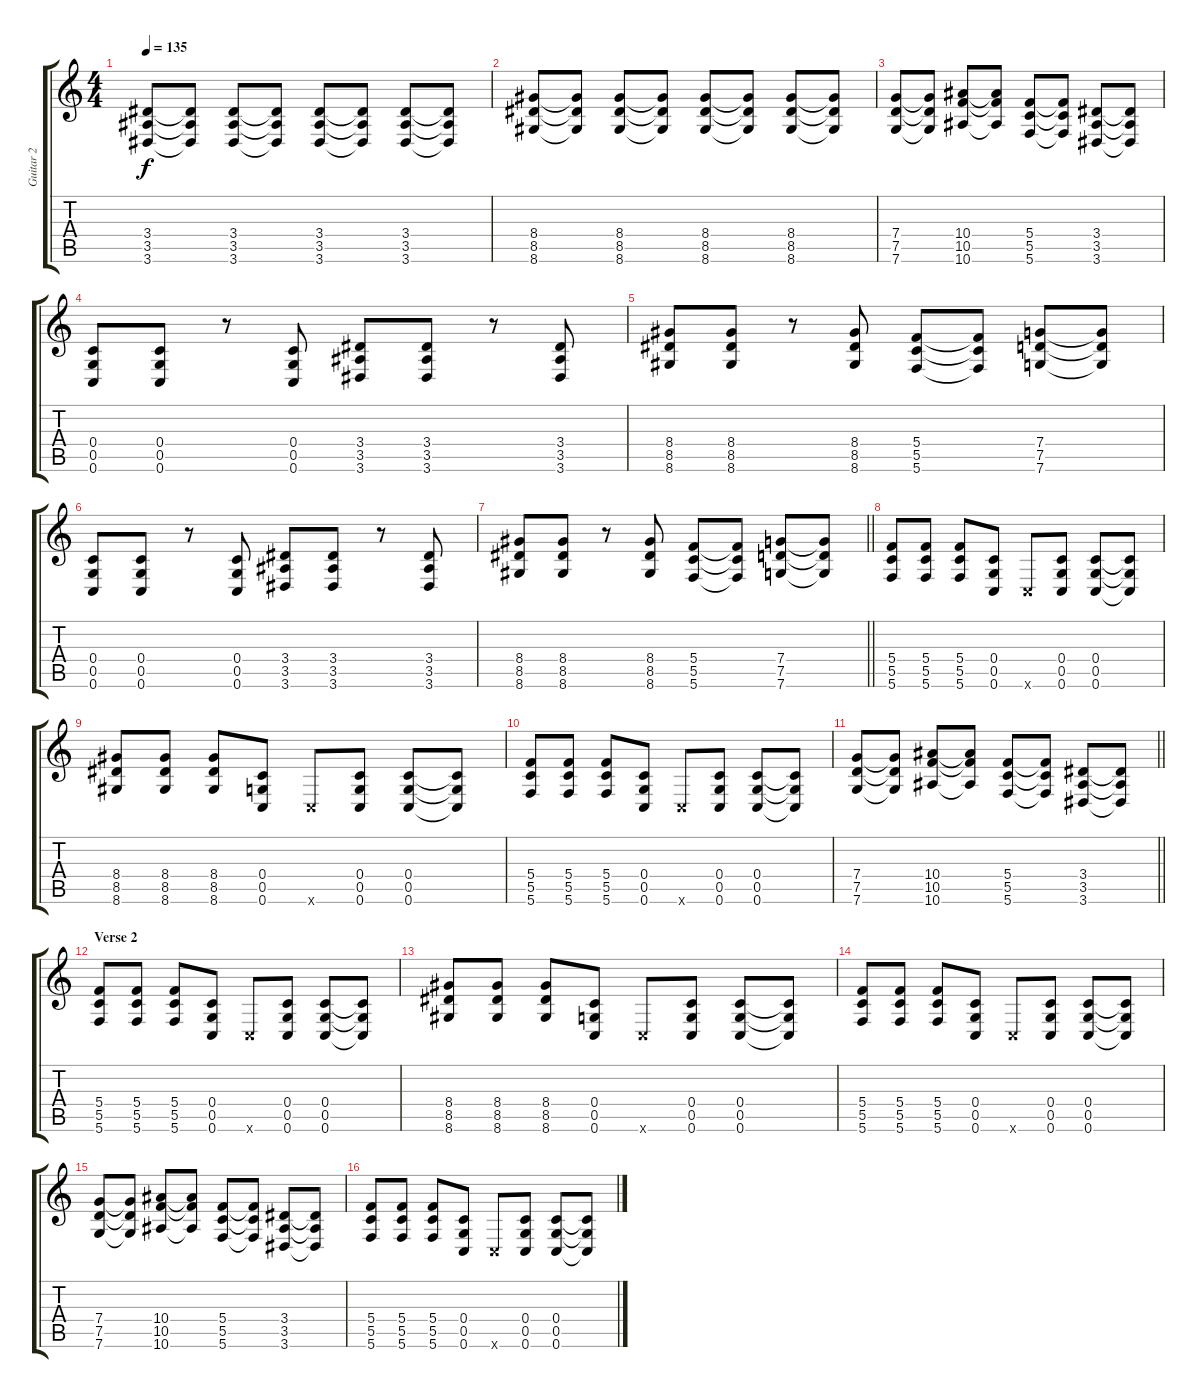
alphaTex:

\track ("Guitar 2" "Guitar 2") {instrument overdrivenguitar}
\staff {score tabs}
\tuning (D4 A3 F3 C3 G2 C2) {hide}
\ts (4 4)
\tempo 135
\clef g2
\ks c
(3.4 3.5 3.6).8{dy f} (3.4{t} 3.5{t} 3.6{t}).8 (3.4 3.5 3.6).8 (3.4{t} 3.5{t} 3.6{t}).8 (3.4 3.5 3.6).8 (3.4{t} 3.5{t} 3.6{t}).8 (3.4 3.5 3.6).8 (3.4{t} 3.5{t} 3.6{t}).8 |
(8.4 8.5 8.6).8 (8.4{t} 8.5{t} 8.6{t}).8 (8.4 8.5 8.6).8 (8.4{t} 8.5{t} 8.6{t}).8 (8.4 8.5 8.6).8 (8.4{t} 8.5{t} 8.6{t}).8 (8.4 8.5 8.6).8 (8.4{t} 8.5{t} 8.6{t}).8 |
(7.4 7.5 7.6).8 (7.4{t} 7.5{t} 7.6{t}).8 (10.4 10.5 10.6).8 (10.4{t} 10.5{t} 10.6{t}).8 (5.4 5.5 5.6).8 (5.4{t} 5.5{t} 5.6{t}).8 (3.4 3.5 3.6).8 (3.4{t} 3.5{t} 3.6{t}).8 |
(0.4 0.5 0.6).8 (0.4 0.5 0.6).8 r.8 (0.4 0.5 0.6).8 (3.4 3.5 3.6).8 (3.4 3.5 3.6).8 r.8 (3.4 3.5 3.6).8 |
(8.4 8.5 8.6).8 (8.4 8.5 8.6).8 r.8 (8.4 8.5 8.6).8 (5.4 5.5 5.6).8 (5.4{t} 5.5{t} 5.6{t}).8 (7.4 7.5 7.6).8 (7.4{t} 7.5{t} 7.6{t}).8 |
(0.4 0.5 0.6).8 (0.4 0.5 0.6).8 r.8 (0.4 0.5 0.6).8 (3.4 3.5 3.6).8 (3.4 3.5 3.6).8 r.8 (3.4 3.5 3.6).8 |
\barLineRight lightlight
(8.4 8.5 8.6).8 (8.4 8.5 8.6).8 r.8 (8.4 8.5 8.6).8 (5.4 5.5 5.6).8 (5.4{t} 5.5{t} 5.6{t}).8 (7.4 7.5 7.6).8 (7.4{t} 7.5{t} 7.6{t}).8 |
(5.4 5.5 5.6).8 (5.4 5.5 5.6).8 (5.4 5.5 5.6).8 (0.4 0.5 0.6).8 0.6{x}.8 (0.4 0.5 0.6).8 (0.4 0.5 0.6).8 (0.4{t} 0.5{t} 0.6{t}).8 |
(8.4 8.5 8.6).8 (8.4 8.5 8.6).8 (8.4 8.5 8.6).8 (0.4 0.5 0.6).8 0.6{x}.8 (0.4 0.5 0.6).8 (0.4 0.5 0.6).8 (0.4{t} 0.5{t} 0.6{t}).8 |
(5.4 5.5 5.6).8 (5.4 5.5 5.6).8 (5.4 5.5 5.6).8 (0.4 0.5 0.6).8 0.6{x}.8 (0.4 0.5 0.6).8 (0.4 0.5 0.6).8 (0.4{t} 0.5{t} 0.6{t}).8 |
\barLineRight lightlight
(7.4 7.5 7.6).8 (7.4{t} 7.5{t} 7.6{t}).8 (10.4 10.5 10.6).8 (10.4{t} 10.5{t} 10.6{t}).8 (5.4 5.5 5.6).8 (5.4{t} 5.5{t} 5.6{t}).8 (3.4 3.5 3.6).8 (3.4{t} 3.5{t} 3.6{t}).8 |
\section ("" "Verse 2")
(5.4 5.5 5.6).8 (5.4 5.5 5.6).8 (5.4 5.5 5.6).8 (0.4 0.5 0.6).8 0.6{x}.8 (0.4 0.5 0.6).8 (0.4 0.5 0.6).8 (0.4{t} 0.5{t} 0.6{t}).8 |
(8.4 8.5 8.6).8 (8.4 8.5 8.6).8 (8.4 8.5 8.6).8 (0.4 0.5 0.6).8 0.6{x}.8 (0.4 0.5 0.6).8 (0.4 0.5 0.6).8 (0.4{t} 0.5{t} 0.6{t}).8 |
(5.4 5.5 5.6).8 (5.4 5.5 5.6).8 (5.4 5.5 5.6).8 (0.4 0.5 0.6).8 0.6{x}.8 (0.4 0.5 0.6).8 (0.4 0.5 0.6).8 (0.4{t} 0.5{t} 0.6{t}).8 |
(7.4 7.5 7.6).8 (7.4{t} 7.5{t} 7.6{t}).8 (10.4 10.5 10.6).8 (10.4{t} 10.5{t} 10.6{t}).8 (5.4 5.5 5.6).8 (5.4{t} 5.5{t} 5.6{t}).8 (3.4 3.5 3.6).8 (3.4{t} 3.5{t} 3.6{t}).8 |
(5.4 5.5 5.6).8 (5.4 5.5 5.6).8 (5.4 5.5 5.6).8 (0.4 0.5 0.6).8 0.6{x}.8 (0.4 0.5 0.6).8 (0.4 0.5 0.6).8 (0.4{t} 0.5{t} 0.6{t}).8
